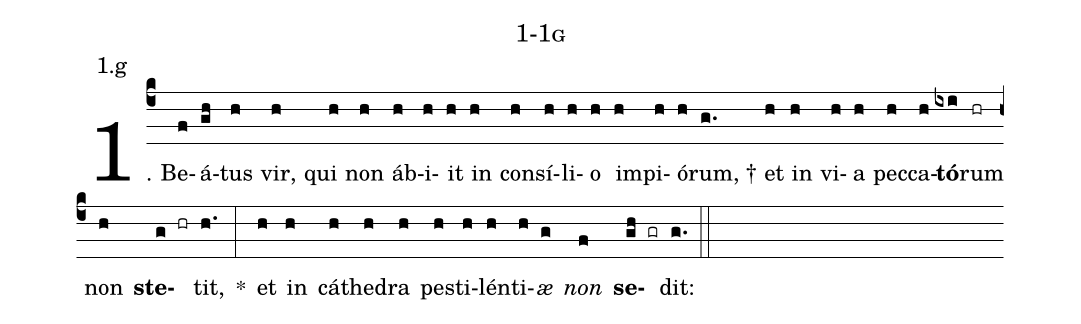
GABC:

name: 1-1g;
annotation: 1.g;
%%
(c4)1. Be(f)á(gh)tus(h) vir,(h) qui(h) non(h) áb(h)i(h)it(h) in(h) con(h)sí(h)li(h)o(h) im(h)pi(h)ó(h)rum, †(g.) et(h) in(h) vi(h)a(h) pec(h)ca(h)<b>tó</b>(ixi)rum(hr) non(h) <b>ste</b>(g hr)tit,(h.) *(:) et(h) in(h) cá(h)the(h)dra(h) pes(h)ti(h)lén(h)ti(h)<i>æ</i>(g) <i>non</i>(f) <b>se</b>(gh gr)dit:(g.) (::)
